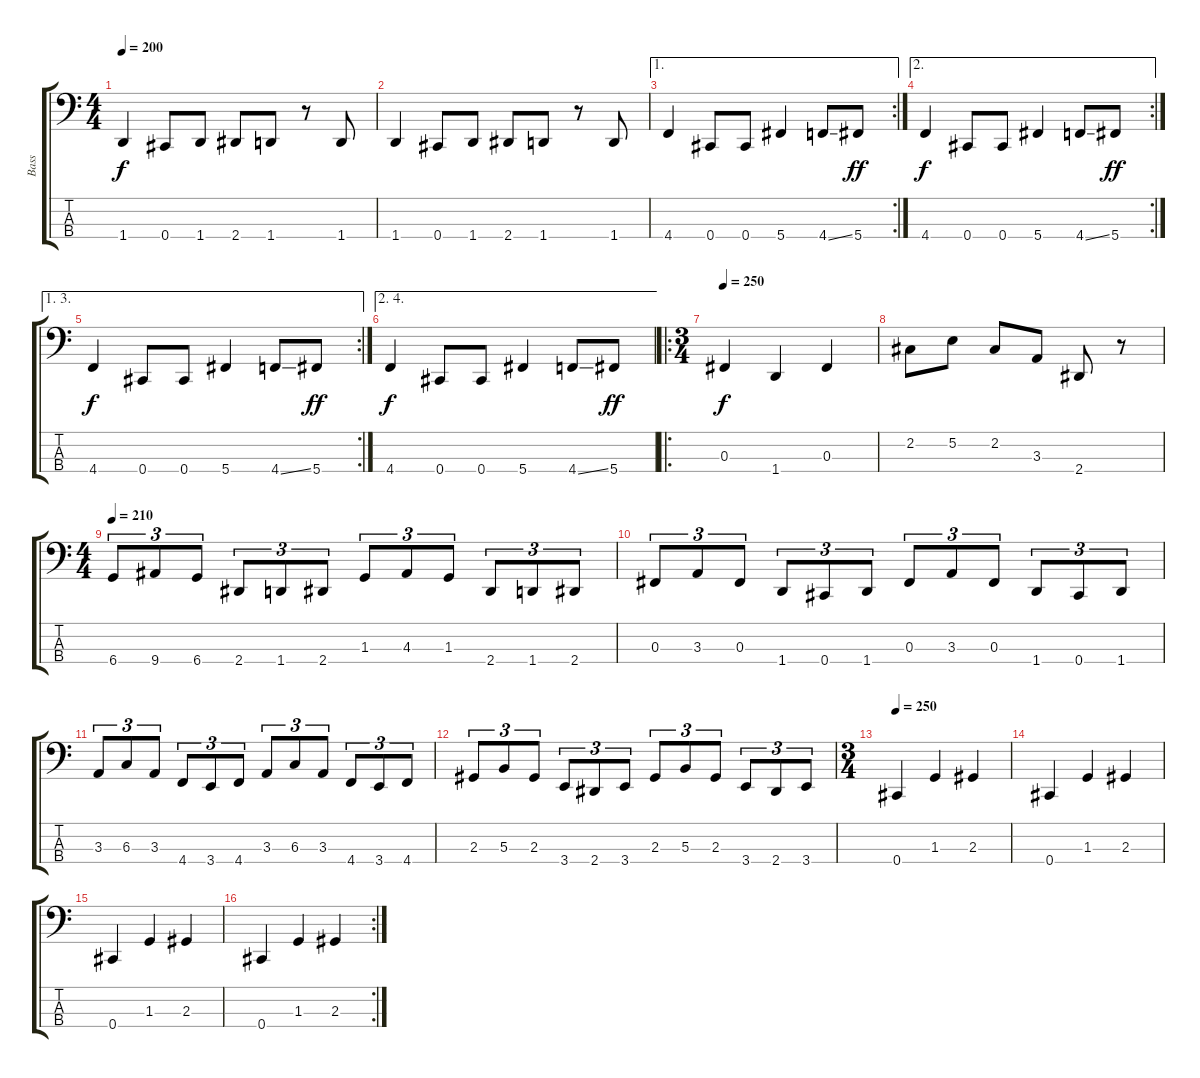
\track ("Bass" "Bass") {instrument electricbassfinger}
\staff {score tabs}
\tuning (E2 B1 Gb1 Db1) {hide}
\ts (4 4)
\tempo 200
\clef f4
\ks c
1.4.4{dy f} 0.4.8 1.4.8 2.4.8 1.4.8 r.8 1.4.8 |
1.4.4 0.4.8 1.4.8 2.4.8 1.4.8 r.8 1.4.8 |
\ae 1
\rc 2
4.4.4 0.4.8 0.4.8 5.4.4 4.4{ss}.8 5.4.8{dy ff} |
\ae 2
\rc 2
4.4.4{dy f} 0.4.8 0.4.8 5.4.4 4.4{ss}.8 5.4.8{dy ff} |
\ae (1 3)
\rc 2
4.4.4{dy f} 0.4.8 0.4.8 5.4.4 4.4{ss}.8 5.4.8{dy ff} |
\ae (2 4)
4.4.4{dy f} 0.4.8 0.4.8 5.4.4 4.4{ss}.8 5.4.8{dy ff} |
\ro
\ts (3 4)
\tempo 250
0.3.4{dy f} 1.4.4 0.3.4 |
2.2.8 5.2.8 2.2.8 3.3.8 2.4.8 r.8 |
\ts (4 4)
\tempo 210
6.4.8{tu (3 2)} 9.4.8{tu (3 2)} 6.4.8{tu (3 2)} 2.4.8{tu (3 2)} 1.4.8{tu (3 2)} 2.4.8{tu (3 2)} 1.3.8{tu (3 2)} 4.3.8{tu (3 2)} 1.3.8{tu (3 2)} 2.4.8{tu (3 2)} 1.4.8{tu (3 2)} 2.4.8{tu (3 2)} |
0.3.8{tu (3 2)} 3.3.8{tu (3 2)} 0.3.8{tu (3 2)} 1.4.8{tu (3 2)} 0.4.8{tu (3 2)} 1.4.8{tu (3 2)} 0.3.8{tu (3 2)} 3.3.8{tu (3 2)} 0.3.8{tu (3 2)} 1.4.8{tu (3 2)} 0.4.8{tu (3 2)} 1.4.8{tu (3 2)} |
3.3.8{tu (3 2)} 6.3.8{tu (3 2)} 3.3.8{tu (3 2)} 4.4.8{tu (3 2)} 3.4.8{tu (3 2)} 4.4.8{tu (3 2)} 3.3.8{tu (3 2)} 6.3.8{tu (3 2)} 3.3.8{tu (3 2)} 4.4.8{tu (3 2)} 3.4.8{tu (3 2)} 4.4.8{tu (3 2)} |
2.3.8{tu (3 2)} 5.3.8{tu (3 2)} 2.3.8{tu (3 2)} 3.4.8{tu (3 2)} 2.4.8{tu (3 2)} 3.4.8{tu (3 2)} 2.3.8{tu (3 2)} 5.3.8{tu (3 2)} 2.3.8{tu (3 2)} 3.4.8{tu (3 2)} 2.4.8{tu (3 2)} 3.4.8{tu (3 2)} |
\ts (3 4)
\tempo 250
0.4.4 1.3.4 2.3.4 |
0.4.4 1.3.4 2.3.4 |
0.4.4 1.3.4 2.3.4 |
\rc 2
0.4.4 1.3.4 2.3.4
